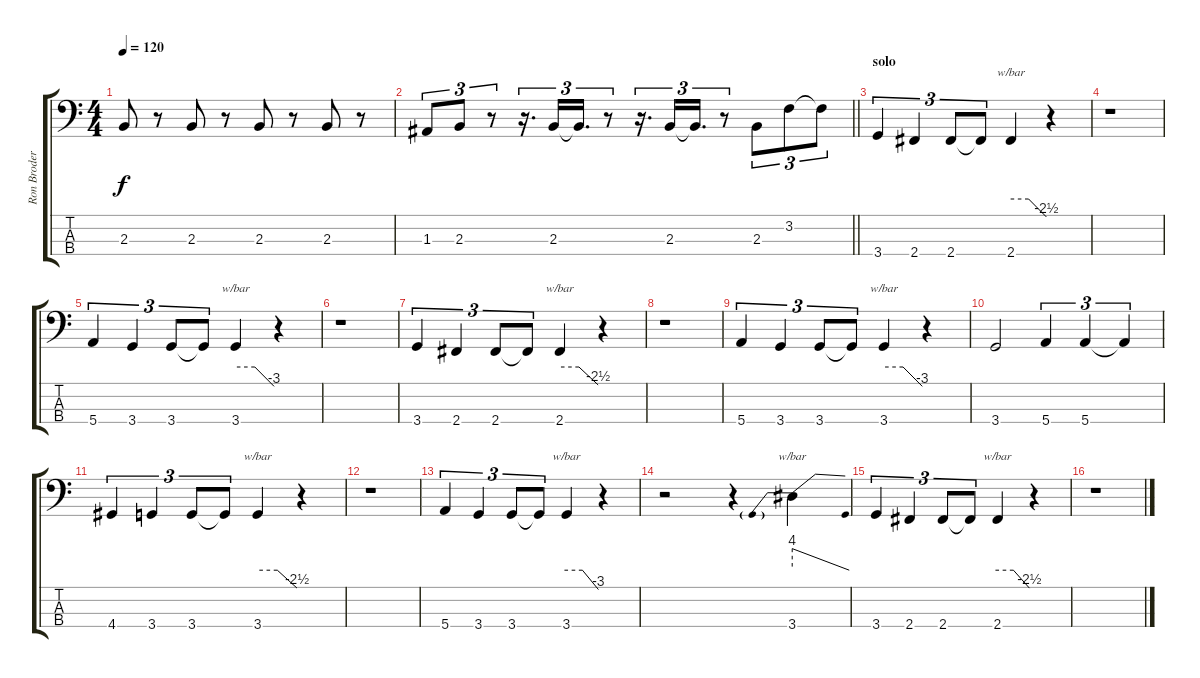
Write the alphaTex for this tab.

\track ("Ron Broder" "Ron Broder") {instrument electricbasspick}
\staff {score tabs}
\tuning (G2 D2 A1 E1) {hide}
\ts (4 4)
\tempo 120
\clef f4
\ks c
2.3.8{dy f} r.8 2.3.8 r.8 2.3.8 r.8 2.3.8 r.8 |
\barLineRight lightlight
1.3.8{tu (3 2)} 2.3.8{tu (3 2)} r.8{tu (3 2)} r.16{d tu (3 2)} 2.3.16{tu (3 2)} 2.3{t}.16{d tu (3 2)} r.8{tu (3 2)} r.16{d tu (3 2)} 2.3.16{tu (3 2)} 2.3{t}.16{d tu (3 2)} r.8{tu (3 2)} 2.3.8{tu (3 2)} 3.2.8{tu (3 2)} 3.2{t}.8{tu (3 2)} |
\section ("" "solo")
3.4.4{tu (3 2)} 2.4.4{tu (3 2)} 2.4.8{tu (3 2)} 2.4{t}.8{tu (3 2)} 2.4.4{tbe (custom default 0 0 30 0 60 -10)} r.4 |
r.1 |
5.4.4{tu (3 2)} 3.4.4{tu (3 2)} 3.4.8{tu (3 2)} 3.4{t}.8{tu (3 2)} 3.4.4{tbe (custom default 0 0 30 0 60 -12)} r.4 |
r.1 |
3.4.4{tu (3 2)} 2.4.4{tu (3 2)} 2.4.8{tu (3 2)} 2.4{t}.8{tu (3 2)} 2.4.4{tbe (custom default 0 0 30 0 60 -10)} r.4 |
r.1 |
5.4.4{tu (3 2)} 3.4.4{tu (3 2)} 3.4.8{tu (3 2)} 3.4{t}.8{tu (3 2)} 3.4.4{tbe (custom default 0 0 30 0 60 -12)} r.4 |
3.4.2 5.4.4{tu (3 2)} 5.4.4{tu (3 2)} 5.4{t}.4{tu (3 2)} |
4.4.4{tu (3 2)} 3.4.4{tu (3 2)} 3.4.8{tu (3 2)} 3.4{t}.8{tu (3 2)} 3.4.4{tbe (custom default 0 0 30 0 60 -10)} r.4 |
r.1 |
5.4.4{tu (3 2)} 3.4.4{tu (3 2)} 3.4.8{tu (3 2)} 3.4{t}.8{tu (3 2)} 3.4.4{tbe (custom default 0 0 30 0 60 -12)} r.4 |
r.2 r.4 3.4.4{tbe (predivedive default 0 16 60 0)} |
3.4.4{tu (3 2)} 2.4.4{tu (3 2)} 2.4.8{tu (3 2)} 2.4{t}.8{tu (3 2)} 2.4.4{tbe (custom default 0 0 30 0 60 -10)} r.4 |
r.1
